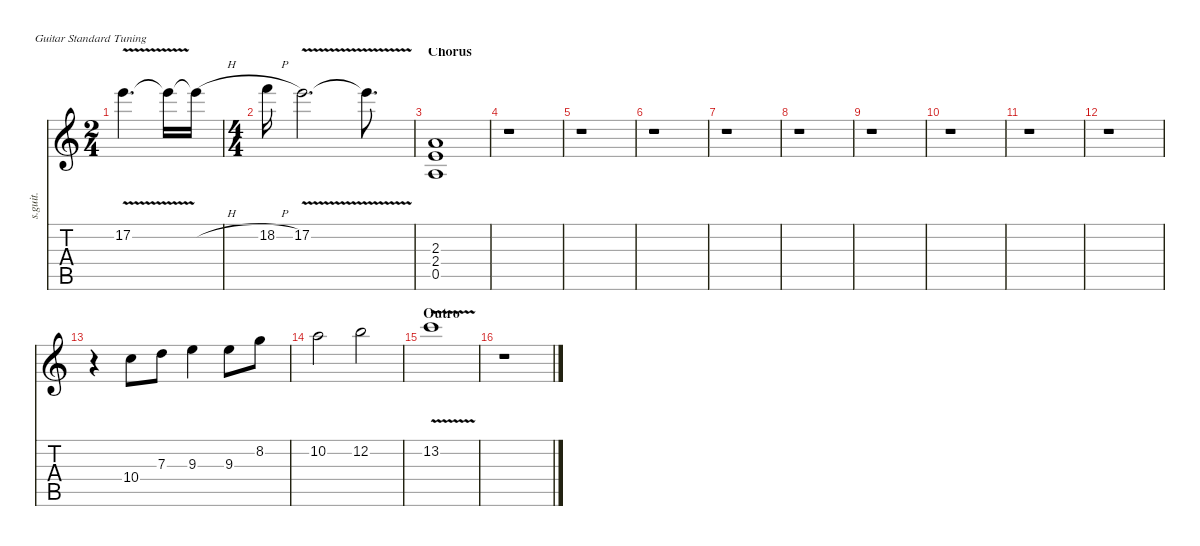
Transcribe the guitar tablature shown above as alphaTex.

\defaultSystemsLayout 4
\hideDynamics
\bracketExtendMode nobrackets
\track ("Kirk Hammett (Lead)" "s.guit.") {instrument distortionguitar}
\staff {score tabs}
\tuning (E4 B3 G3 D3 A2 E2)
\ts (2 4)
\beaming (8 2 2 2 2)
\tempo (60 hide)
\clef g2
\ks c
17.2{v}.4{d lyrics (0 "") lyrics (1 "") lyrics (2 "") lyrics (3 "") lyrics (4 "") dy fff} 17.2{t}.16{lyrics (0 "") lyrics (1 "") lyrics (2 "") lyrics (3 "") lyrics (4 "")} 17.2{h t}.16{lyrics (0 "") lyrics (1 "") lyrics (2 "") lyrics (3 "") lyrics (4 "")} |
\ts (4 4)
\beaming (8 2 2 2 2)
\tempo (69 hide)
18.2{h}.16{lyrics (0 "") lyrics (1 "") lyrics (2 "") lyrics (3 "") lyrics (4 "")} 17.2{v}.2{d lyrics (0 "") lyrics (1 "") lyrics (2 "") lyrics (3 "") lyrics (4 "")} 17.2{t}.8{d lyrics (0 "") lyrics (1 "") lyrics (2 "") lyrics (3 "") lyrics (4 "")} |
\section ("" "Chorus")
(2.3 2.4 0.5).1{lyrics (0 "") lyrics (1 "") lyrics (2 "") lyrics (3 "") lyrics (4 "")} |
r.1 |
r.1 |
r.1 |
r.1 |
r.1 |
r.1 |
r.1 |
r.1 |
r.1 |
r.4 10.4.8{lyrics (0 "") lyrics (1 "") lyrics (2 "") lyrics (3 "") lyrics (4 "") dy f} 7.3.8{lyrics (0 "") lyrics (1 "") lyrics (2 "") lyrics (3 "") lyrics (4 "")} 9.3.4{lyrics (0 "") lyrics (1 "") lyrics (2 "") lyrics (3 "") lyrics (4 "")} 9.3.8{lyrics (0 "") lyrics (1 "") lyrics (2 "") lyrics (3 "") lyrics (4 "")} 8.2.8{lyrics (0 "") lyrics (1 "") lyrics (2 "") lyrics (3 "") lyrics (4 "")} |
10.2.2{lyrics (0 "") lyrics (1 "") lyrics (2 "") lyrics (3 "") lyrics (4 "")} 12.2.2{lyrics (0 "") lyrics (1 "") lyrics (2 "") lyrics (3 "") lyrics (4 "")} |
\section ("" "Outro")
13.2{v}.1{lyrics (0 "") lyrics (1 "") lyrics (2 "") lyrics (3 "") lyrics (4 "")} |
r.1
